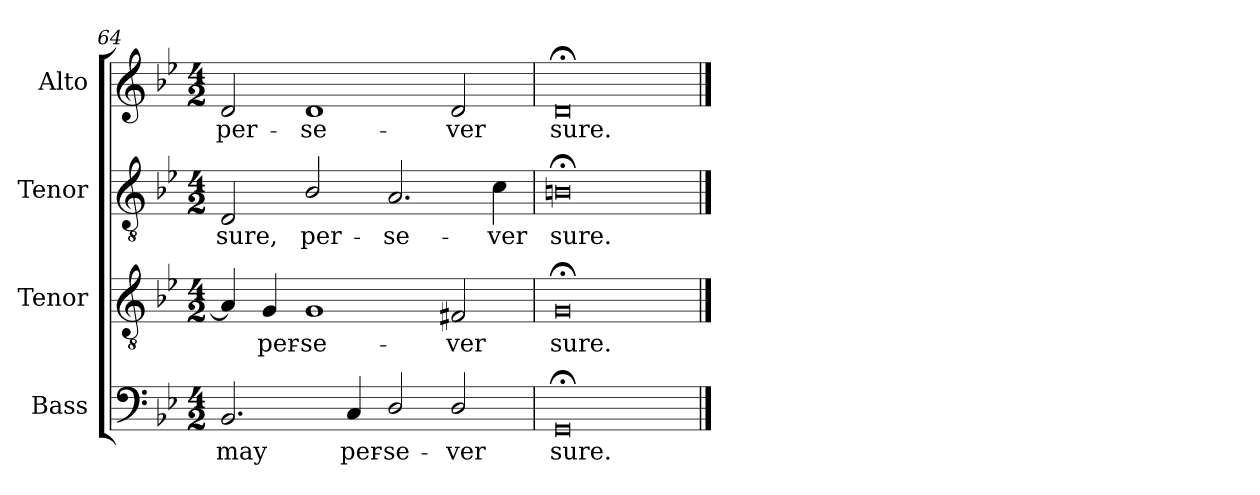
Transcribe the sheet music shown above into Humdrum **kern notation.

**kern	**text	**kern	**text	**kern	**text	**kern	**text
*part4	*part4	*part3	*part3	*part2	*part2	*part1	*part1
*staff4	*staff4	*staff3	*staff3	*staff2	*staff2	*staff1	*staff1
*I"Bass	*	*I"Tenor	*	*I"Tenor	*	*I"Alto	*
*I'B.	*	*I'T.	*	*I'T.	*	*I'A.	*
*clefF4	*	*clefGv2	*	*clefGv2	*	*clefG2	*
*	*	*ITrd7c12	*	*ITrd7c12	*	*	*
*k[b-e-]	*	*k[b-e-]	*	*k[b-e-]	*	*k[b-e-]	*
*B-:	*	*B-:	*	*B-:	*	*B-:	*
*M4/2	*	*M4/2	*	*M4/2	*	*M4/2	*
=64	=64	=64	=64	=64	=64	=64	=64
!	!LO:LY:b:color=#000000	!	!	!	!	!	!
!	!	!	!	!	!LO:LY:b:color=#000000	!	!
!	!	!	!	!	!	!	!LO:LY:b:color=#000000
2.BB-i/	may	4AAi/]	.	2DDi/	sure,	2di/	per-
!	!	!	!LO:LY:b:color=#000000	!	!	!	!
.	.	4GGi/	per-	.	.	.	.
!	!	!	!LO:LY:b:color=#000000	!	!	!	!
!	!	!	!	!	!LO:LY:b:color=#000000	!	!
!	!	!	!	!	!	!	!LO:LY:b:color=#000000
.	.	1GGi	-se-	2BB-i/	per-	1di	-se-
!	!LO:LY:b:color=#000000	!	!	!	!	!	!
4Ci/	per-	.	.	.	.	.	.
!	!LO:LY:b:color=#000000	!	!	!	!	!	!
!	!	!	!	!	!LO:LY:b:color=#000000	!	!
2Di/	-se-	.	.	2.AAi/	-se-	.	.
!	!LO:LY:b:color=#000000	!	!	!	!	!	!
!	!	!	!LO:LY:b:color=#000000	!	!	!	!
!	!	!	!	!	!	!	!LO:LY:b:color=#000000
2Di/	-ver	2FF#Xi/	-ver	.	.	2di/	-ver
!	!	!	!	!	!LO:LY:b:color=#000000	!	!
.	.	.	.	4Ci\	-ver	.	.
=65	=65	=65	=65	=65	=65	=65	=65
!	!LO:LY:b:color=#000000	!	!	!	!	!	!
!	!	!	!LO:LY:b:color=#000000	!	!	!	!
!	!	!	!	!	!LO:LY:b:color=#000000	!	!
!	!	!	!	!	!	!	!LO:LY:b:color=#000000
0GG;i	sure.	0GG;i	sure.	0BBn;i	sure.	0d;i	sure.
==	==	==	==	==	==	==	==
*-	*-	*-	*-	*-	*-	*-	*-
